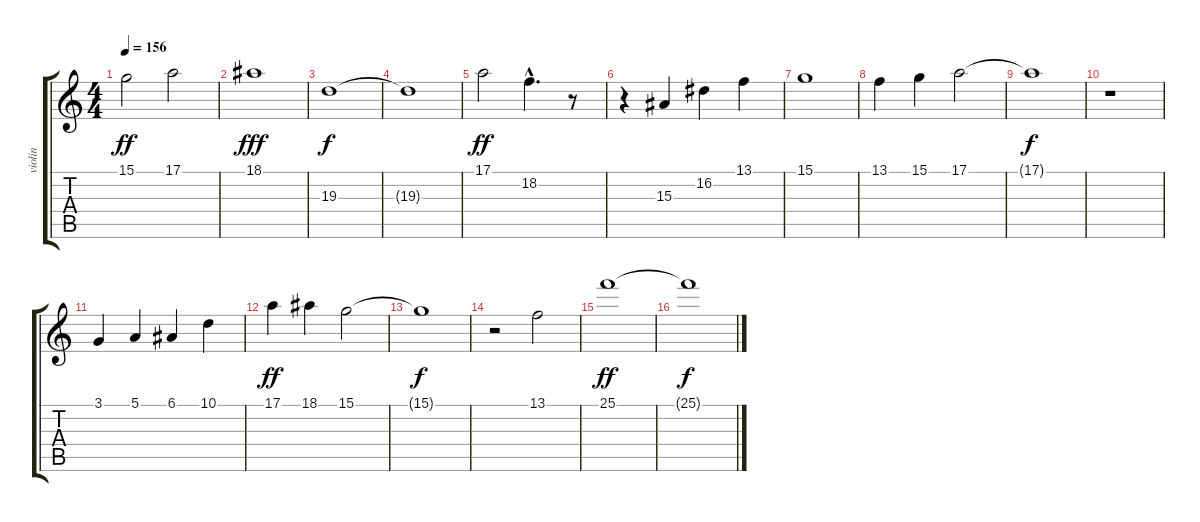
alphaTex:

\track ("violin" "violin") {instrument violin}
\staff {score tabs}
\tuning (E4 B3 G3 D3 A2 E2) {hide}
\ts (4 4)
\tempo 156
\clef g2
\ks c
15.1.2{dy ff} 17.1.2 |
18.1.1{dy fff} |
19.3.1{dy f} |
19.3{t}.1 |
17.1.2{dy ff} 18.2{hac}.4{d} r.8 |
r.4 15.3.4 16.2.4 13.1.4 |
15.1.1 |
13.1.4 15.1.4 17.1.2 |
17.1{t}.1{dy f} |
r.1 |
3.1.4 5.1.4 6.1.4 10.1.4 |
17.1.4{dy ff} 18.1.4 15.1.2 |
15.1{t}.1{dy f} |
r.2 13.1.2 |
25.1.1{dy ff} |
25.1{t}.1{dy f}
